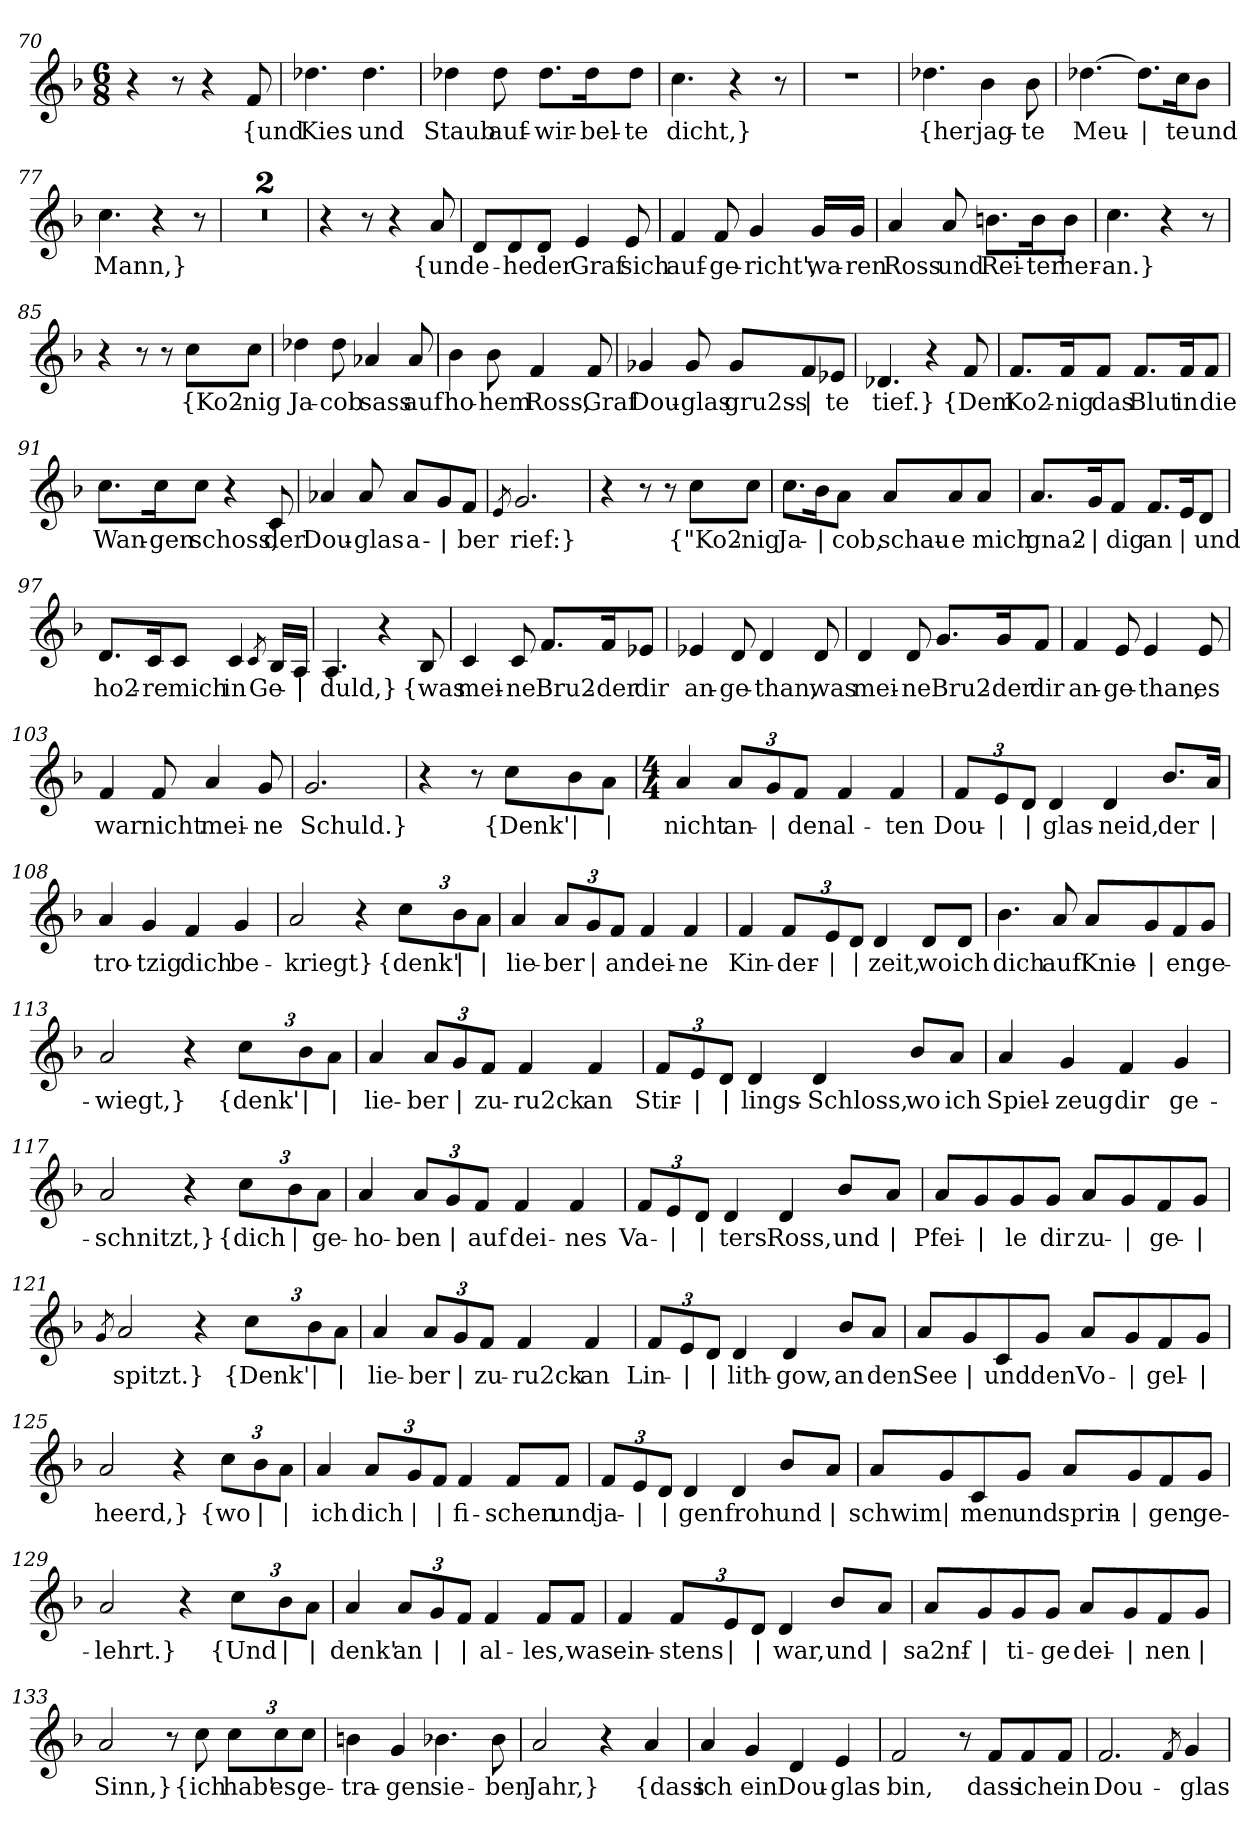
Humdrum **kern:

**kern	**text
*part1	*part1
*staff1	*staff1
*clefG2	*
*k[b-]	*
*M6/8	*
=70	=70
4r	.
8r	.
4r	.
!	!LO:LY:b
8f/	{und
=71	=71
!	!LO:LY:b
4.dd-X\	Kies
!	!LO:LY:b
4.dd-\	und
!!LO:LB:g=z
=72	=72
!	!LO:LY:b
4dd-X\	Staub
!	!LO:LY:b
8dd-\	auf-
!	!LO:LY:b
8.dd-\L	-wir-
!	!LO:LY:b
16dd-\K	-bel-
!	!LO:LY:b
8dd-\J	-te
=73	=73
!	!LO:LY:b
4.cc\	dicht,}
4r	.
8r	.
=74	=74
2.r	.
=75	=75
!	!LO:LY:b
4.dd-X\	{her
!	!LO:LY:b
4b-\	jag-
!	!LO:LY:b
8b-\	-te
=76	=76
!	!LO:LY:b
[4.dd-X\	Meu-
!	!LO:LY:b
8.dd-\L]	|
!	!LO:LY:b
16cc\K	-te
!	!LO:LY:b
8b-\J	und
=77	=77
!	!LO:LY:b
4.cc\	Mann,}
4r	.
8r	.
=78	=78
2.r	.
=79	=79
2.r	.
=80	=80
4r	.
8r	.
4r	.
!	!LO:LY:b
8a/	{und
!!LO:LB:g=z
=81	=81
!	!LO:LY:b
8d/L	e-
!	!LO:LY:b
8d/	-he
!	!LO:LY:b
8d/J	der
!	!LO:LY:b
4e/	Graf
!	!LO:LY:b
8e/	sich
=82	=82
!	!LO:LY:b
4f/	auf-
!	!LO:LY:b
8f/	-ge-
!	!LO:LY:b
4g/	-richt',
!	!LO:LY:b
16g/LL	wa-
!	!LO:LY:b
16g/JJ	-ren
=83	=83
!	!LO:LY:b
4a/	Ross
!	!LO:LY:b
8a/	und
!	!LO:LY:b
8.bn\L	Rei-
!	!LO:LY:b
16b\K	-ter
!	!LO:LY:b
8b\J	her-
=84	=84
!	!LO:LY:b
4.cc\	-an.}
4r	.
8r	.
=85	=85
4r	.
8r	.
8r	.
!	!LO:LY:b
8cc\L	{Ko2-
!	!LO:LY:b
8cc\J	-nig
!!LO:LB:g=z
=86	=86
!	!LO:LY:b
4dd-X\	Ja-
!	!LO:LY:b
8dd-\	-cob
!	!LO:LY:b
4a-X/	sass
!	!LO:LY:b
8a-/	auf
=87	=87
!	!LO:LY:b
4b-\	ho-
!	!LO:LY:b
8b-\	-hem
!	!LO:LY:b
4f/	Ross,
!	!LO:LY:b
8f/	Graf
=88	=88
!	!LO:LY:b
4g-X/	Dou-
!	!LO:LY:b
8g-/	-glas
!	!LO:LY:b
8g-/L	gru2ss-
!	!LO:LY:b
8f/	|
!	!LO:LY:b
8e-X/J	-te
=89	=89
!	!LO:LY:b
4.d-X/	tief.}
4r	.
!	!LO:LY:b
8f/	{Dem
=90	=90
!	!LO:LY:b
8.f/L	Ko2-
!	!LO:LY:b
16f/K	-nig
!	!LO:LY:b
8f/J	das
!	!LO:LY:b
8.f/L	Blut
!	!LO:LY:b
16f/K	in
!	!LO:LY:b
8f/J	die
!!LO:LB:g=z
=91	=91
!	!LO:LY:b
8.cc\L	Wan-
!	!LO:LY:b
16cc\K	-gen
!	!LO:LY:b
8cc\J	schoss,
4r	.
!	!LO:LY:b
8c/	der
=92	=92
!	!LO:LY:b
4a-X/	Dou-
!	!LO:LY:b
8a-/	-glas
!	!LO:LY:b
8a-/L	a-
!	!LO:LY:b
8g/	|
!	!LO:LY:b
8f/J	-ber
=93	=93
8qe/	.
!	!LO:LY:b
2.g/	rief:}
=94	=94
4r	.
8r	.
8r	.
!	!LO:LY:b
8cc\L	{"Ko2-
!	!LO:LY:b
8cc\J	-nig
=95	=95
!	!LO:LY:b
8.cc\L	Ja-
!	!LO:LY:b
16b-\K	|
!	!LO:LY:b
8a\J	-cob,
!	!LO:LY:b
8a/L	schau-
!	!LO:LY:b
8a/	-e
!	!LO:LY:b
8a/J	mich
!!LO:LB:g=z
=96	=96
!	!LO:LY:b
8.a/L	gna2-
!	!LO:LY:b
16g/K	|
!	!LO:LY:b
8f/J	-dig
!	!LO:LY:b
8.f/L	an
!	!LO:LY:b
16e/K	|
!	!LO:LY:b
8d/J	und
=97	=97
!	!LO:LY:b
8.d/L	ho2-
!	!LO:LY:b
16c/K	-re
!	!LO:LY:b
8c/J	mich
!	!LO:LY:b
4c/	in
8qc/	.
!	!LO:LY:b
16B-/LL	Ge-
!	!LO:LY:b
16A/JJ	|
=98	=98
!	!LO:LY:b
4.A/	-duld,}
4r	.
!	!LO:LY:b
8B-/	{was
=99	=99
!	!LO:LY:b
4c/	mei-
!	!LO:LY:b
8c/	-ne
!	!LO:LY:b
8.f/L	Bru2-
!	!LO:LY:b
16f/K	-der
!	!LO:LY:b
8e-X/J	dir
=100	=100
!	!LO:LY:b
4e-X/	an-
!	!LO:LY:b
8d/	-ge-
!	!LO:LY:b
4d/	-than,
!	!LO:LY:b
8d/	was
!!LO:LB:g=z
=101	=101
!	!LO:LY:b
4d/	mei-
!	!LO:LY:b
8d/	-ne
!	!LO:LY:b
8.g/L	Bru2-
!	!LO:LY:b
16g/K	-der
!	!LO:LY:b
8f/J	dir
=102	=102
!	!LO:LY:b
4f/	an-
!	!LO:LY:b
8e/	-ge-
!	!LO:LY:b
4e/	-than,
!	!LO:LY:b
8e/	es
=103	=103
!	!LO:LY:b
4f/	war
!	!LO:LY:b
8f/	nicht
!	!LO:LY:b
4a/	mei-
!	!LO:LY:b
8g/	-ne
=104	=104
!	!LO:LY:b
2.g/	Schuld.}
=105	=105
4r	.
8r	.
!	!LO:LY:b
8cc\L	{Denk'
!	!LO:LY:b
8b-\	|
!	!LO:LY:b
8a\J	|
!!LO:LB:g=z
=106	=106
*M4/4	*
!	!LO:LY:b
4a/	nicht
*Xbrackettup	*
!	!LO:LY:b
12a/L	an-
!	!LO:LY:b
12g/	|
!	!LO:LY:b
12f/J	-den
!	!LO:LY:b
4f/	al-
!	!LO:LY:b
4f/	-ten
=107	=107
!	!LO:LY:b
12f/L	Dou-
!	!LO:LY:b
12e/	|
!	!LO:LY:b
12d/J	|
!	!LO:LY:b
4d/	-glas-
!	!LO:LY:b
4d/	-neid,
!	!LO:LY:b
8.b-/L	der
!	!LO:LY:b
16a/Jk	|
=108	=108
!	!LO:LY:b
4a/	tro-
!	!LO:LY:b
4g/	-tzig
!	!LO:LY:b
4f/	dich
!	!LO:LY:b
4g/	be-
=109	=109
!	!LO:LY:b
2a/	-kriegt}
4r	.
!	!LO:LY:b
12cc\L	{denk'
!	!LO:LY:b
12b-\	|
!	!LO:LY:b
12a\J	|
!!LO:LB:g=z
=110	=110
!	!LO:LY:b
4a/	lie-
!	!LO:LY:b
12a/L	-ber
!	!LO:LY:b
12g/	|
!	!LO:LY:b
12f/J	an
!	!LO:LY:b
4f/	dei-
!	!LO:LY:b
4f/	-ne
=111	=111
!	!LO:LY:b
4f/	Kin-
!	!LO:LY:b
12f/L	-der-
!	!LO:LY:b
12e/	|
!	!LO:LY:b
12d/J	|
!	!LO:LY:b
4d/	-zeit,
!	!LO:LY:b
8d/L	wo
!	!LO:LY:b
8d/J	ich
=112	=112
!	!LO:LY:b
4.b-\	dich
!	!LO:LY:b
8a/	auf
!	!LO:LY:b
8a/L	Knie-
!	!LO:LY:b
8g/	|
!	!LO:LY:b
8f/	-en
!	!LO:LY:b
8g/J	ge-
=113	=113
!	!LO:LY:b
2a/	-wiegt,}
4r	.
!	!LO:LY:b
12cc\L	{denk'
!	!LO:LY:b
12b-\	|
!	!LO:LY:b
12a\J	|
!!LO:LB:g=z
=114	=114
!	!LO:LY:b
4a/	lie-
!	!LO:LY:b
12a/L	-ber
!	!LO:LY:b
12g/	|
!	!LO:LY:b
12f/J	zu-
!	!LO:LY:b
4f/	-ru2ck
!	!LO:LY:b
4f/	an
=115	=115
!	!LO:LY:b
12f/L	Stir-
!	!LO:LY:b
12e/	|
!	!LO:LY:b
12d/J	|
!	!LO:LY:b
4d/	-lings-
!	!LO:LY:b
4d/	-Schloss,
!	!LO:LY:b
8b-/L	wo
!	!LO:LY:b
8a/J	ich
=116	=116
!	!LO:LY:b
4a/	Spiel-
!	!LO:LY:b
4g/	-zeug
!	!LO:LY:b
4f/	dir
!	!LO:LY:b
4g/	ge-
=117	=117
!	!LO:LY:b
2a/	-schnitzt,}
4r	.
!	!LO:LY:b
12cc\L	{dich
!	!LO:LY:b
12b-\	|
!	!LO:LY:b
12a\J	ge-
!!LO:PB:g=z
=118	=118
!	!LO:LY:b
4a/	-ho-
!	!LO:LY:b
12a/L	-ben
!	!LO:LY:b
12g/	|
!	!LO:LY:b
12f/J	auf
!	!LO:LY:b
4f/	dei-
!	!LO:LY:b
4f/	-nes
=119	=119
!	!LO:LY:b
12f/L	Va-
!	!LO:LY:b
12e/	|
!	!LO:LY:b
12d/J	|
!	!LO:LY:b
4d/	-ters
!	!LO:LY:b
4d/	Ross,
!	!LO:LY:b
8b-/L	und
!	!LO:LY:b
8a/J	|
=120	=120
!	!LO:LY:b
8a/L	Pfei-
!	!LO:LY:b
8g/	|
!	!LO:LY:b
8g/	-le
!	!LO:LY:b
8g/J	dir
!	!LO:LY:b
8a/L	zu-
!	!LO:LY:b
8g/	|
!	!LO:LY:b
8f/	-ge-
!	!LO:LY:b
8g/J	|
=121	=121
8qg/	.
!	!LO:LY:b
2a/	-spitzt.}
4r	.
!	!LO:LY:b
12cc\L	{Denk'
!	!LO:LY:b
12b-\	|
!	!LO:LY:b
12a\J	|
!!LO:LB:g=z
=122	=122
!	!LO:LY:b
4a/	lie-
!	!LO:LY:b
12a/L	-ber
!	!LO:LY:b
12g/	|
!	!LO:LY:b
12f/J	zu-
!	!LO:LY:b
4f/	-ru2ck
!	!LO:LY:b
4f/	an
=123	=123
!	!LO:LY:b
12f/L	Lin-
!	!LO:LY:b
12e/	|
!	!LO:LY:b
12d/J	|
!	!LO:LY:b
4d/	-lith-
!	!LO:LY:b
4d/	-gow,
!	!LO:LY:b
8b-/L	an
!	!LO:LY:b
8a/J	den
=124	=124
!	!LO:LY:b
8a/L	See
!	!LO:LY:b
8g/	|
!	!LO:LY:b
8c/	und
!	!LO:LY:b
8g/J	den
!	!LO:LY:b
8a/L	Vo-
!	!LO:LY:b
8g/	|
!	!LO:LY:b
8f/	-gel-
!	!LO:LY:b
8g/J	|
=125	=125
!	!LO:LY:b
2a/	-heerd,}
4r	.
!	!LO:LY:b
12cc\L	{wo
!	!LO:LY:b
12b-\	|
!	!LO:LY:b
12a\J	|
!!LO:LB:g=z
=126	=126
!	!LO:LY:b
4a/	ich
!	!LO:LY:b
12a/L	dich
!	!LO:LY:b
12g/	|
!	!LO:LY:b
12f/J	|
!	!LO:LY:b
4f/	fi-
!	!LO:LY:b
8f/L	-schen
!	!LO:LY:b
8f/J	und
=127	=127
!	!LO:LY:b
12f/L	ja-
!	!LO:LY:b
12e/	|
!	!LO:LY:b
12d/J	|
!	!LO:LY:b
4d/	-gen
!	!LO:LY:b
4d/	froh
!	!LO:LY:b
8b-/L	und
!	!LO:LY:b
8a/J	|
=128	=128
!	!LO:LY:b
8a/L	schwim
!	!LO:LY:b
8g/	|
!	!LO:LY:b
8c/	men
!	!LO:LY:b
8g/J	und
!	!LO:LY:b
8a/L	sprin-
!	!LO:LY:b
8g/	|
!	!LO:LY:b
8f/	-gen
!	!LO:LY:b
8g/J	ge-
=129	=129
!	!LO:LY:b
2a/	-lehrt.}
4r	.
!	!LO:LY:b
12cc\L	{Und
!	!LO:LY:b
12b-\	|
!	!LO:LY:b
12a\J	|
!!LO:LB:g=z
=130	=130
!	!LO:LY:b
4a/	denk'
!	!LO:LY:b
12a/L	an
!	!LO:LY:b
12g/	|
!	!LO:LY:b
12f/J	|
!	!LO:LY:b
4f/	al-
!	!LO:LY:b
8f/L	-les,
!	!LO:LY:b
8f/J	was
=131	=131
!	!LO:LY:b
4f/	ein-
!	!LO:LY:b
12f/L	-stens
!	!LO:LY:b
12e/	|
!	!LO:LY:b
12d/J	|
!	!LO:LY:b
4d/	war,
!	!LO:LY:b
8b-/L	und
!	!LO:LY:b
8a/J	|
=132	=132
!	!LO:LY:b
8a/L	sa2nf-
!	!LO:LY:b
8g/	|
!	!LO:LY:b
8g/	-ti-
!	!LO:LY:b
8g/J	-ge
!	!LO:LY:b
8a/L	dei-
!	!LO:LY:b
8g/	|
!	!LO:LY:b
8f/	-nen
!	!LO:LY:b
8g/J	|
=133	=133
!	!LO:LY:b
2a/	Sinn,}
8r	.
!	!LO:LY:b
8cc\	{ich
!	!LO:LY:b
12cc\L	hab'
!	!LO:LY:b
12cc\	es
!	!LO:LY:b
12cc\J	ge-
!!LO:LB:g=z
=134	=134
!	!LO:LY:b
4bn\	-tra-
!	!LO:LY:b
4g/	-gen
!	!LO:LY:b
4.b-X\	sie-
!	!LO:LY:b
8b-\	-ben
=135	=135
!	!LO:LY:b
2a/	Jahr,}
4r	.
!	!LO:LY:b
4a/	{dass
=136	=136
!	!LO:LY:b
4a/	ich
!	!LO:LY:b
4g/	ein
!	!LO:LY:b
4d/	Dou-
!	!LO:LY:b
4e/	-glas
=137	=137
!	!LO:LY:b
2f/	bin,
8r	.
!	!LO:LY:b
8f/L	dass
!	!LO:LY:b
8f/	ich
!	!LO:LY:b
8f/J	ein
=138	=138
!	!LO:LY:b
2.f/	Dou-
8qf/	.
!	!LO:LY:b
4g/	-glas
=	=
*-	*-
